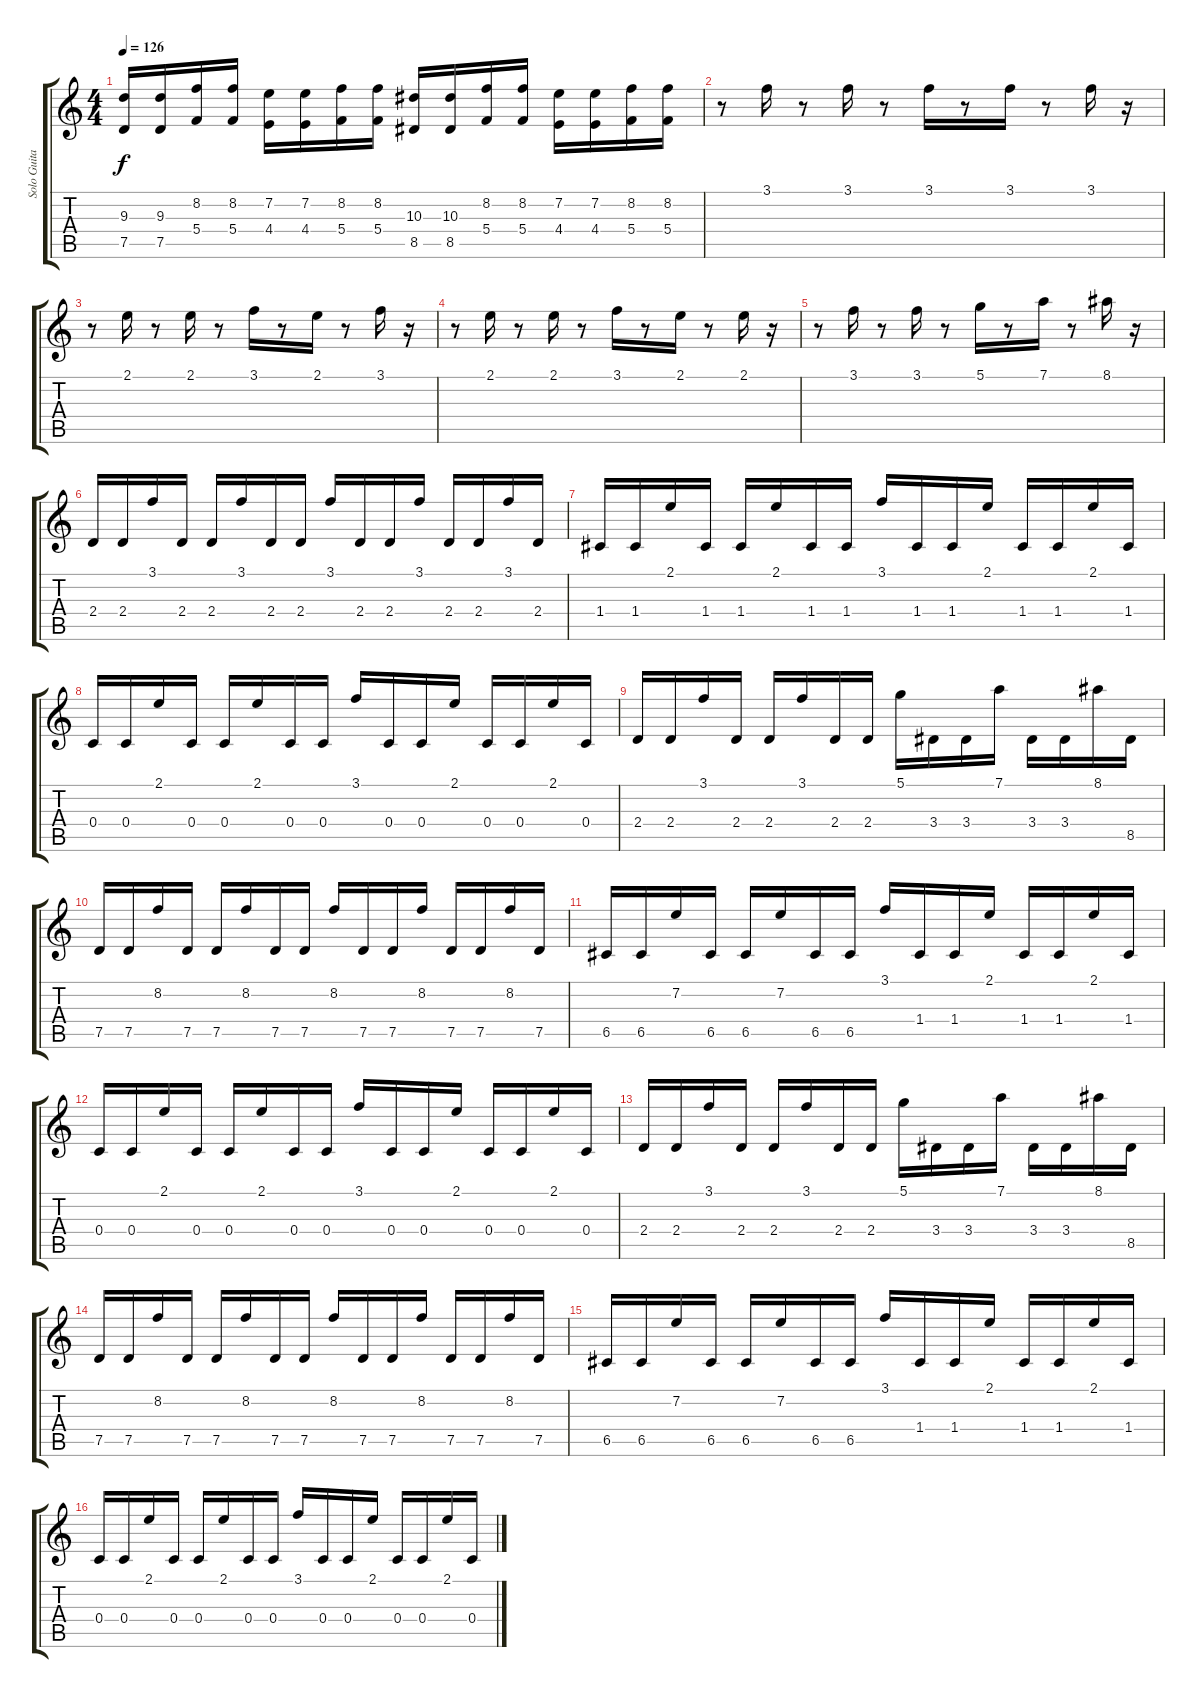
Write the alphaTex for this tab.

\track ("Solo Guitar" "Solo Guita") {instrument overdrivenguitar}
\staff {score tabs}
\tuning (D4 A3 F3 C3 G2 D2) {hide}
\ts (4 4)
\tempo 126
\clef g2
\ks c
(9.3 7.5).16{dy f} (9.3 7.5).16 (8.2 5.4).16 (8.2 5.4).16 (7.2 4.4).16 (7.2 4.4).16 (8.2 5.4).16 (8.2 5.4).16 (10.3 8.5).16 (10.3 8.5).16 (8.2 5.4).16 (8.2 5.4).16 (7.2 4.4).16 (7.2 4.4).16 (8.2 5.4).16 (8.2 5.4).16 |
r.8 3.1.16 r.8 3.1.16 r.8 3.1.16 r.8 3.1.16 r.8 3.1.16 r.16 |
r.8 2.1.16 r.8 2.1.16 r.8 3.1.16 r.8 2.1.16 r.8 3.1.16 r.16 |
r.8 2.1.16 r.8 2.1.16 r.8 3.1.16 r.8 2.1.16 r.8 2.1.16 r.16 |
r.8 3.1.16 r.8 3.1.16 r.8 5.1.16 r.8 7.1.16 r.8 8.1.16 r.16 |
2.4.16 2.4.16 3.1.16 2.4.16 2.4.16 3.1.16 2.4.16 2.4.16 3.1.16 2.4.16 2.4.16 3.1.16 2.4.16 2.4.16 3.1.16 2.4.16 |
1.4.16 1.4.16 2.1.16 1.4.16 1.4.16 2.1.16 1.4.16 1.4.16 3.1.16 1.4.16 1.4.16 2.1.16 1.4.16 1.4.16 2.1.16 1.4.16 |
0.4.16 0.4.16 2.1.16 0.4.16 0.4.16 2.1.16 0.4.16 0.4.16 3.1.16 0.4.16 0.4.16 2.1.16 0.4.16 0.4.16 2.1.16 0.4.16 |
2.4.16 2.4.16 3.1.16 2.4.16 2.4.16 3.1.16 2.4.16 2.4.16 5.1.16 3.4.16 3.4.16 7.1.16 3.4.16 3.4.16 8.1.16 8.5.16 |
7.5.16 7.5.16 8.2.16 7.5.16 7.5.16 8.2.16 7.5.16 7.5.16 8.2.16 7.5.16 7.5.16 8.2.16 7.5.16 7.5.16 8.2.16 7.5.16 |
6.5.16 6.5.16 7.2.16 6.5.16 6.5.16 7.2.16 6.5.16 6.5.16 3.1.16 1.4.16 1.4.16 2.1.16 1.4.16 1.4.16 2.1.16 1.4.16 |
0.4.16 0.4.16 2.1.16 0.4.16 0.4.16 2.1.16 0.4.16 0.4.16 3.1.16 0.4.16 0.4.16 2.1.16 0.4.16 0.4.16 2.1.16 0.4.16 |
2.4.16 2.4.16 3.1.16 2.4.16 2.4.16 3.1.16 2.4.16 2.4.16 5.1.16 3.4.16 3.4.16 7.1.16 3.4.16 3.4.16 8.1.16 8.5.16 |
7.5.16 7.5.16 8.2.16 7.5.16 7.5.16 8.2.16 7.5.16 7.5.16 8.2.16 7.5.16 7.5.16 8.2.16 7.5.16 7.5.16 8.2.16 7.5.16 |
6.5.16 6.5.16 7.2.16 6.5.16 6.5.16 7.2.16 6.5.16 6.5.16 3.1.16 1.4.16 1.4.16 2.1.16 1.4.16 1.4.16 2.1.16 1.4.16 |
0.4.16 0.4.16 2.1.16 0.4.16 0.4.16 2.1.16 0.4.16 0.4.16 3.1.16 0.4.16 0.4.16 2.1.16 0.4.16 0.4.16 2.1.16 0.4.16
